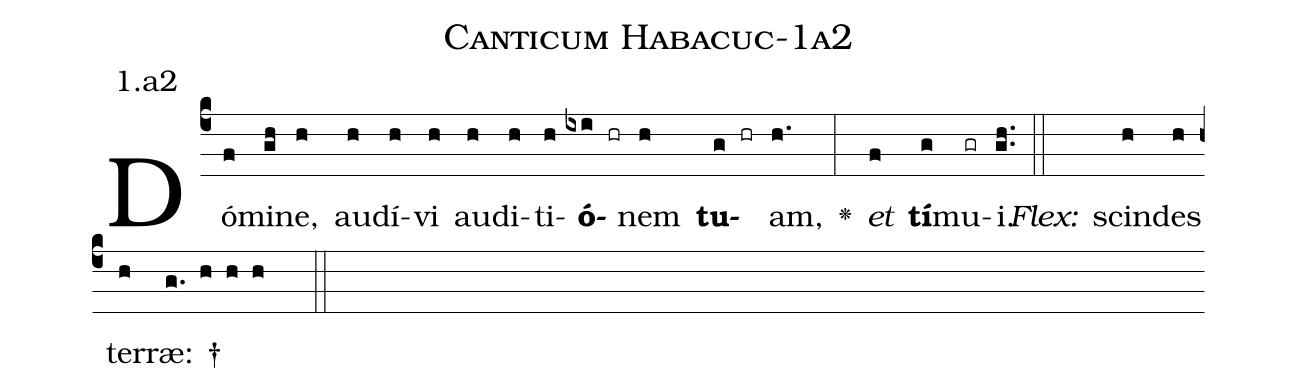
name: Canticum Habacuc-1a2;
annotation: 1.a2;
%%
(c4)Dó(f)mi(gh)ne,(h) au(h)dí(h)vi(h) au(h)di(h)ti(h)<b>ó</b>(ixi hr)nem(h) <b>tu</b>(g hr)am,(h.) <v>\greheightstar</v>(:) <i>et</i>(f) <b>tí</b>(g)mu(gr)i.(gh..) (::)
<i>Flex:</i>()  scin(h)des(h) ter(h)ræ: †(g. h h h  ::)

%E(h) u(h) o(g) u(f) a(g) e.(gh..) (::)
